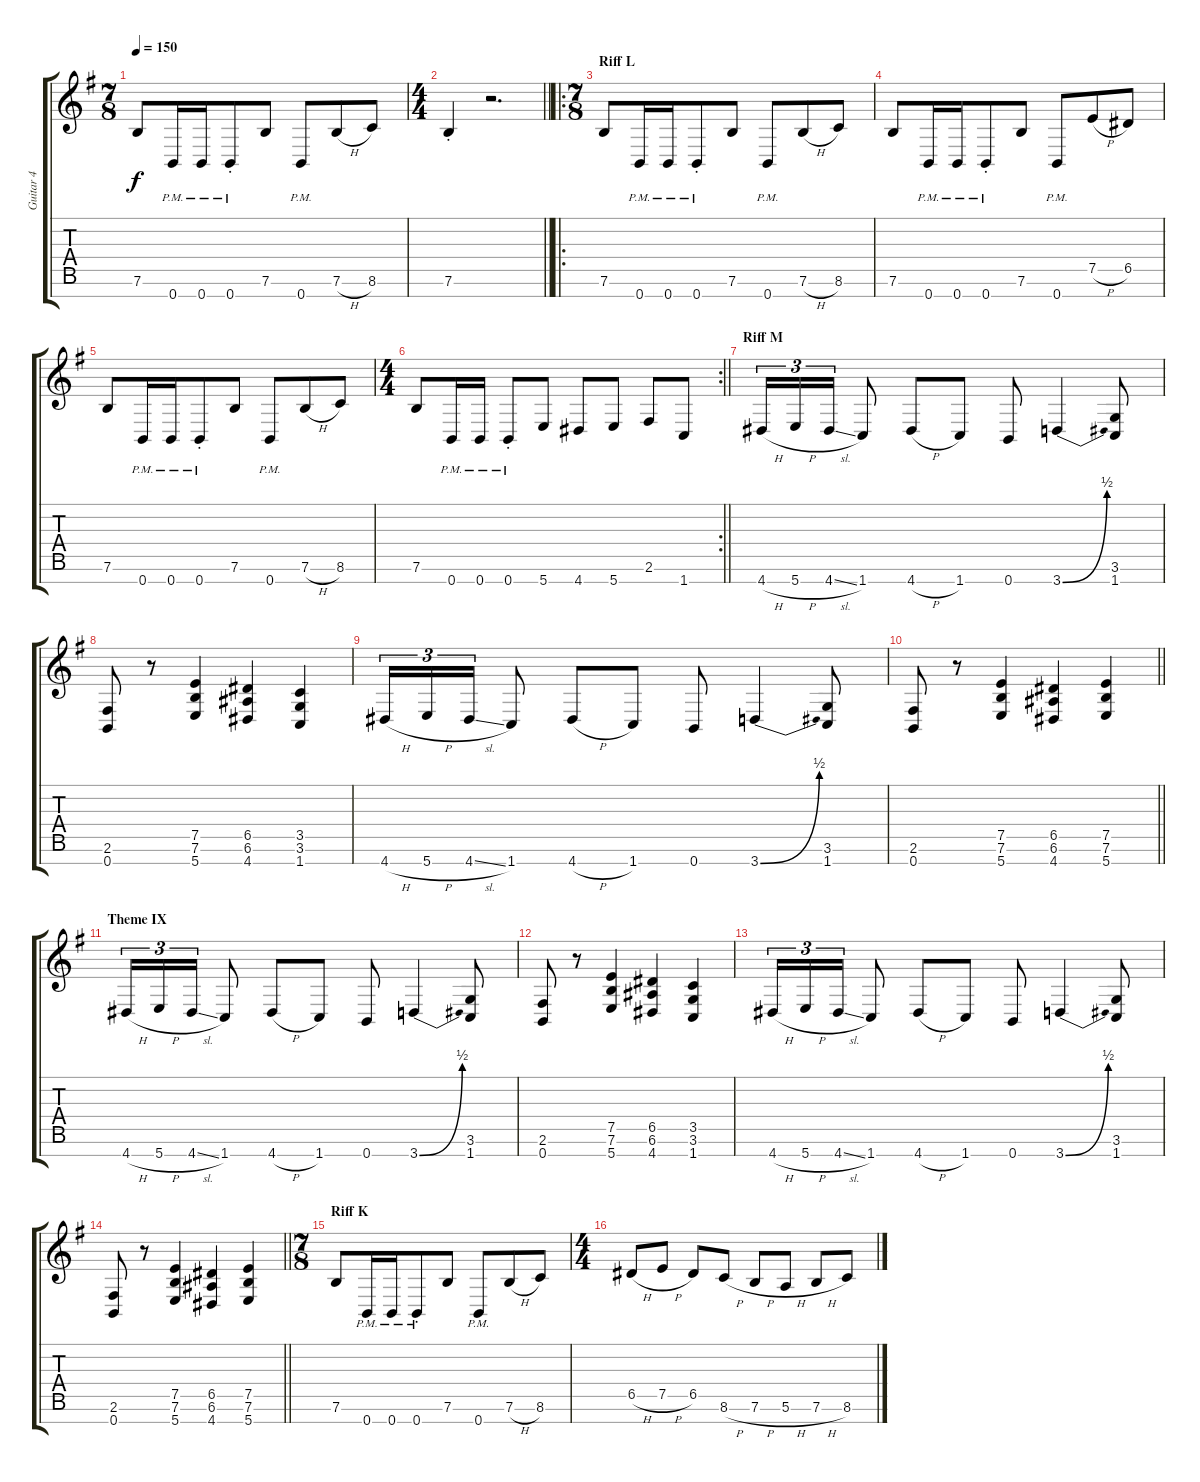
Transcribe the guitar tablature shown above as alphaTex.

\track ("Guitar 4" "Guitar 4") {instrument distortionguitar}
\staff {score tabs}
\tuning (E4 B3 G3 D3 A2 E2 B1) {hide}
\ts (7 8)
\tempo 150
\clef g2
\ks eminor
7.6.8{dy f} 0.7{pm}.16 0.7{pm}.16 0.7{pm st}.8 7.6.8 0.7{pm}.8 7.6{h}.8 8.6.8 |
\ts (4 4)
\barLineRight lightlight
7.6{st}.4 r.2{d} |
\ro
\ts (7 8)
\section ("" "Riff L")
7.6.8 0.7{pm}.16 0.7{pm}.16 0.7{pm st}.8 7.6.8 0.7{pm}.8 7.6{h}.8 8.6.8 |
7.6.8 0.7{pm}.16 0.7{pm}.16 0.7{pm st}.8 7.6.8 0.7{pm}.8 7.5{h}.8 6.5.8 |
7.6.8 0.7{pm}.16 0.7{pm}.16 0.7{pm st}.8 7.6.8 0.7{pm}.8 7.6{h}.8 8.6.8 |
\rc 2
\ts (4 4)
\barLineRight lightlight
7.6.8 0.7{pm}.16 0.7{pm}.16 0.7{pm st}.8 5.7.8 4.7.8 5.7.8 2.6.8 1.7.8 |
\section ("" "Riff M")
4.7{h}.16{tu (3 2)} 5.7{h}.16{tu (3 2)} 4.7{sl}.16{tu (3 2)} 1.7.8 4.7{h}.8 1.7.8 0.7.8 3.7{be (bend 0 0 60 2)}.4 (3.6 1.7).8 |
(2.6 0.7).8 r.8 (7.5 7.6 5.7).4 (6.5 6.6 4.7).4 (3.5 3.6 1.7).4 |
4.7{h}.16{tu (3 2)} 5.7{h}.16{tu (3 2)} 4.7{sl}.16{tu (3 2)} 1.7.8 4.7{h}.8 1.7.8 0.7.8 3.7{be (bend 0 0 60 2)}.4 (3.6 1.7).8 |
\barLineRight lightlight
(2.6 0.7).8 r.8 (7.5 7.6 5.7).4 (6.5 6.6 4.7).4 (7.5 7.6 5.7).4 |
\section ("" "Theme IX")
4.7{h}.16{tu (3 2)} 5.7{h}.16{tu (3 2)} 4.7{sl}.16{tu (3 2)} 1.7.8 4.7{h}.8 1.7.8 0.7.8 3.7{be (bend 0 0 60 2)}.4 (3.6 1.7).8 |
(2.6 0.7).8 r.8 (7.5 7.6 5.7).4 (6.5 6.6 4.7).4 (3.5 3.6 1.7).4 |
4.7{h}.16{tu (3 2)} 5.7{h}.16{tu (3 2)} 4.7{sl}.16{tu (3 2)} 1.7.8 4.7{h}.8 1.7.8 0.7.8 3.7{be (bend 0 0 60 2)}.4 (3.6 1.7).8 |
\barLineRight lightlight
(2.6 0.7).8 r.8 (7.5 7.6 5.7).4 (6.5 6.6 4.7).4 (7.5 7.6 5.7).4 |
\ts (7 8)
\section ("" "Riff K")
7.6.8 0.7{pm}.16 0.7{pm}.16 0.7{pm st}.8 7.6.8 0.7{pm}.8 7.6{h}.8 8.6.8 |
\ts (4 4)
6.5{h}.8 7.5{h}.8 6.5.8 8.6{h}.8 7.6{h}.8 5.6{h}.8 7.6{h}.8 8.6.8
